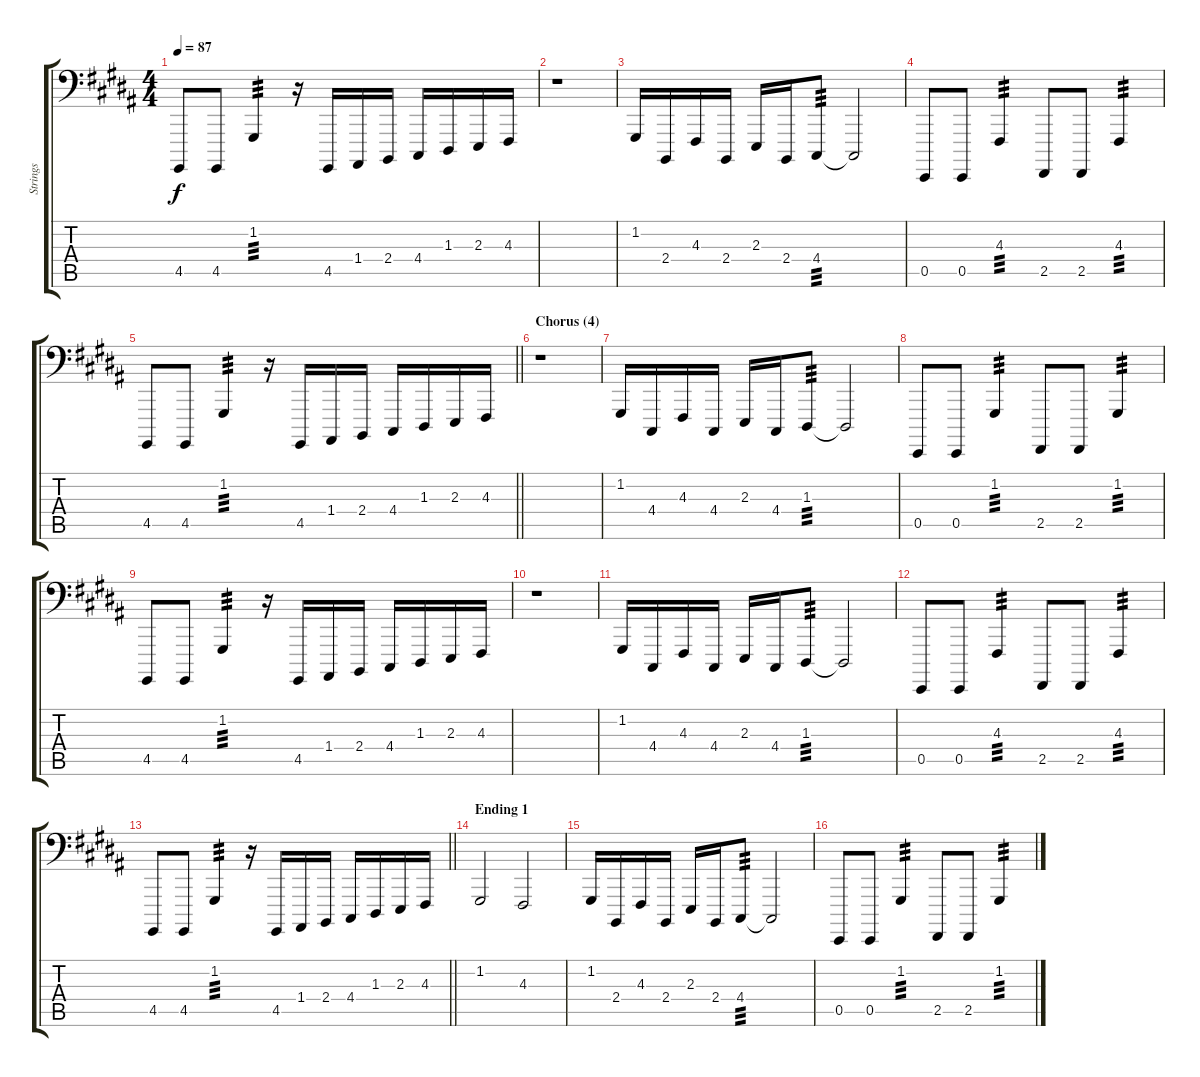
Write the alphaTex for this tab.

\track ("Strings" "Strings") {instrument stringensemble1}
\staff {score tabs}
\tuning (C2 G1 D1 A0 E0 B-1) {hide}
\ts (4 4)
\tempo 87
\clef f4
\ks b
4.5.8{dy f} 4.5.8 1.2.4{tp 3} r.16 4.5.16 1.4.16 2.4.16 4.4.16 1.3.16 2.3.16 4.3.16 |
r.1 |
1.2.16 2.4.16 4.3.16 2.4.16 2.3.16 2.4.16 4.4.8{tp 3} 4.4{t}.2 |
0.5.8 0.5.8 4.3.4{tp 3} 2.5.8 2.5.8 4.3.4{tp 3} |
\barLineRight lightlight
4.5.8 4.5.8 1.2.4{tp 3} r.16 4.5.16 1.4.16 2.4.16 4.4.16 1.3.16 2.3.16 4.3.16 |
\section ("" "Chorus (4)")
r.1 |
1.2.16 4.4.16 4.3.16 4.4.16 2.3.16 4.4.16 1.3.8{tp 3} 1.3{t}.2 |
0.5.8 0.5.8 1.2.4{tp 3} 2.5.8 2.5.8 1.2.4{tp 3} |
4.5.8 4.5.8 1.2.4{tp 3} r.16 4.5.16 1.4.16 2.4.16 4.4.16 1.3.16 2.3.16 4.3.16 |
r.1 |
1.2.16 4.4.16 4.3.16 4.4.16 2.3.16 4.4.16 1.3.8{tp 3} 1.3{t}.2 |
0.5.8 0.5.8 4.3.4{tp 3} 2.5.8 2.5.8 4.3.4{tp 3} |
\barLineRight lightlight
4.5.8 4.5.8 1.2.4{tp 3} r.16 4.5.16 1.4.16 2.4.16 4.4.16 1.3.16 2.3.16 4.3.16 |
\section ("" "Ending 1")
1.2.2 4.3.2 |
1.2.16 2.4.16 4.3.16 2.4.16 2.3.16 2.4.16 4.4.8{tp 3} 4.4{t}.2 |
0.5.8 0.5.8 1.2.4{tp 3} 2.5.8 2.5.8 1.2.4{tp 3}
